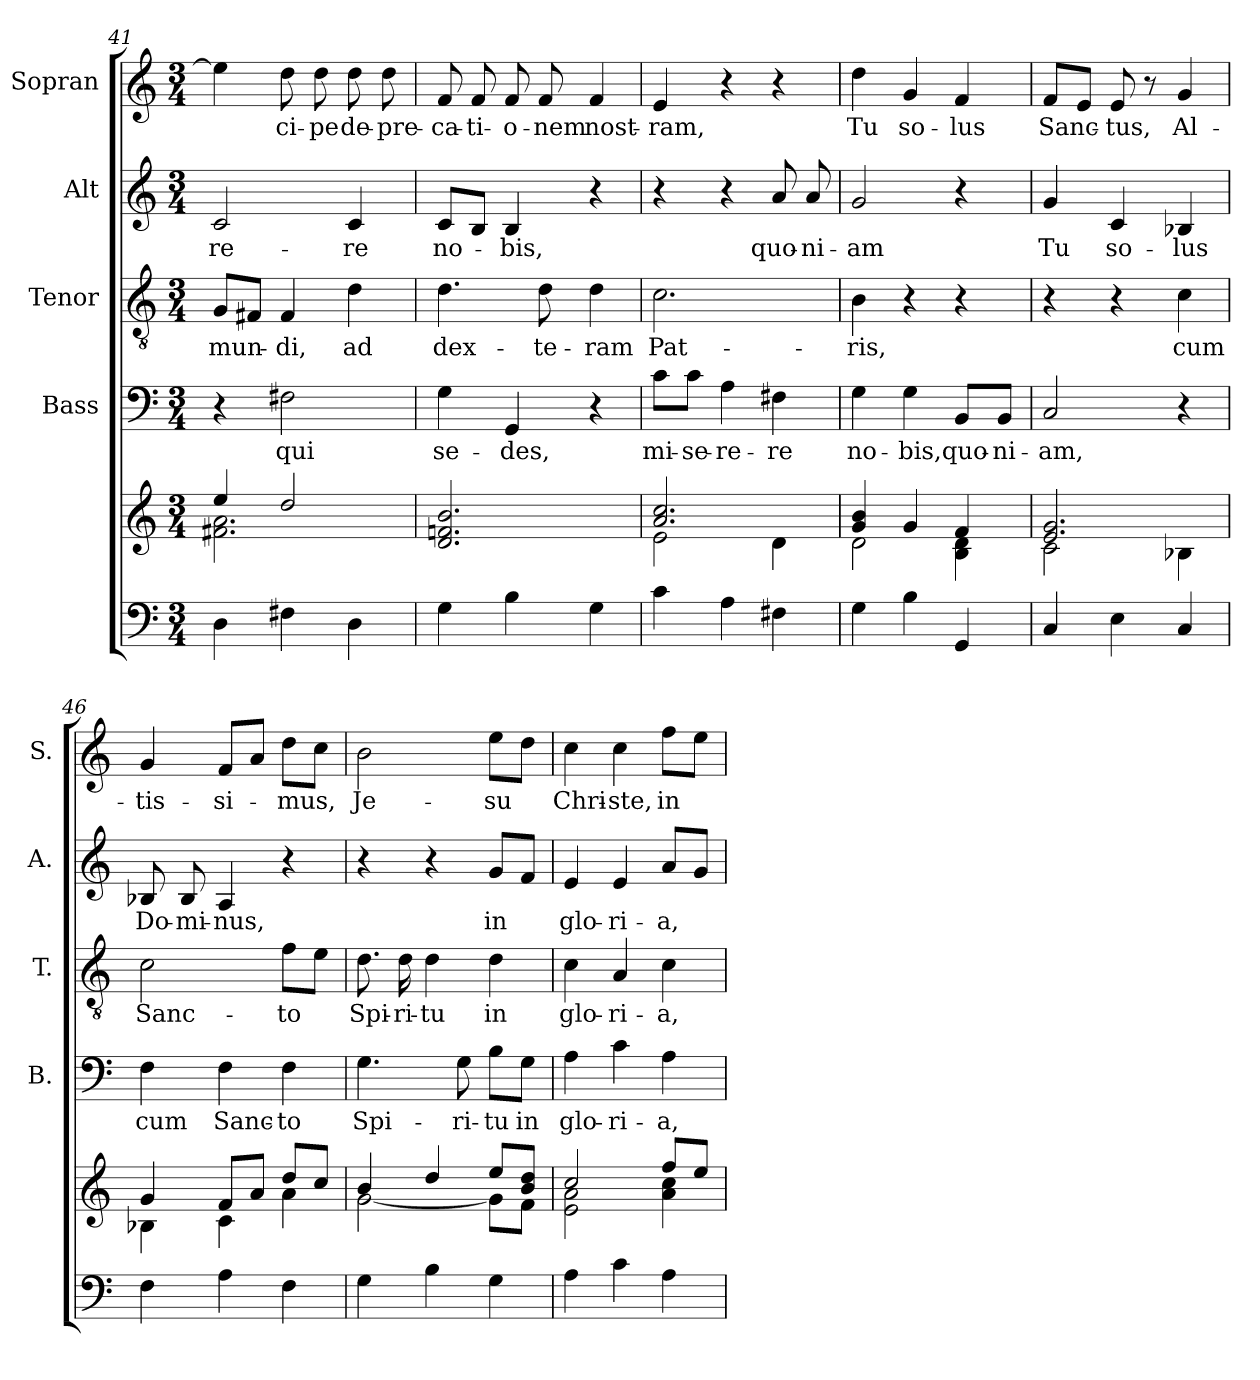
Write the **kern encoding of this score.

**kern	**kern	**kern	**text	**kern	**text	**kern	**text	**kern	**text
*part5	*part5	*part4	*part4	*part3	*part3	*part2	*part2	*part1	*part1
*staff6	*staff5	*staff4	*staff4	*staff3	*staff3	*staff2	*staff2	*staff1	*staff1
*	*	*I"Bass	*	*I"Tenor	*	*I"Alt	*	*I"Sopran	*
*	*	*I'B.	*	*I'T.	*	*I'A.	*	*I'S.	*
*clefF4	*clefG2	*clefF4	*	*clefGv2	*	*clefG2	*	*clefG2	*
*k[]	*k[]	*k[]	*	*k[]	*	*k[]	*	*k[]	*
*C:	*C:	*C:	*	*C:	*	*C:	*	*C:	*
*M3/4	*M3/4	*M3/4	*	*M3/4	*	*M3/4	*	*M3/4	*
=41	=41	=41	=41	=41	=41	=41	=41	=41	=41
*	*^	*	*	*	*	*	*	*	*
!	!	!	!	!	!	!LO:LY:b	!	!LO:LY:b	!	!
4D\	4ee/	2.f#X\ 2.a\	4r	.	8G/L	mun-	2c/	-re-	4ee\]	.
.	.	.	.	.	8F#X/J	.	.	.	.	.
!	!	!	!	!LO:LY:b	!	!LO:LY:b	!	!	!	!LO:LY:b
4F#X\	2dd/	.	2F#X\	qui	4F#/	-di,	.	.	8dd\	-ci-
!	!	!	!	!	!	!	!	!	!	!LO:LY:b
.	.	.	.	.	.	.	.	.	8dd\	-pe
!	!	!	!	!	!	!LO:LY:b	!	!LO:LY:b	!	!LO:LY:b
4D\	.	.	.	.	4d\	ad	4c/	-re	8dd\	de-
!	!	!	!	!	!	!	!	!	!	!LO:LY:b
.	.	.	.	.	.	.	.	.	8dd\	-pre-
*	*v	*v	*	*	*	*	*	*	*	*
!!LO:LB:g=z
=42	=42	=42	=42	=42	=42	=42	=42	=42	=42
!	!	!	!LO:LY:b	!	!LO:LY:b	!	!LO:LY:b	!	!LO:LY:b
4G\	2.d/ 2.fn/ 2.b/	4G\	se-	4.d\	dex-	8c/L	no-	8f/	-ca-
!	!	!	!	!	!	!	!	!	!LO:LY:b
.	.	.	.	.	.	8B/J	.	8f/	-ti-
!	!	!	!LO:LY:b	!	!	!	!LO:LY:b	!	!LO:LY:b
4B\	.	4GG/	-des,	.	.	4B/	-bis,	8f/	-o-
!	!	!	!	!	!LO:LY:b	!	!	!	!LO:LY:b
.	.	.	.	8d\	-te-	.	.	8f/	-nem
!	!	!	!	!	!LO:LY:b	!	!	!	!LO:LY:b
4G\	.	4r	.	4d\	-ram	4r	.	4f/	nost-
=43	=43	=43	=43	=43	=43	=43	=43	=43	=43
*	*^	*	*	*	*	*	*	*	*
!	!	!	!	!LO:LY:b	!	!LO:LY:b	!	!	!	!LO:LY:b
4c\	2.a/ 2.cc/	2e\	8c\L	mi-	2.c\	Pat-	4r	.	4e/	-ram,
!	!	!	!	!LO:LY:b	!	!	!	!	!	!
.	.	.	8c\J	-se-	.	.	.	.	.	.
!	!	!	!	!LO:LY:b	!	!	!	!	!	!
4A\	.	.	4A\	-re-	.	.	4r	.	4r	.
!	!	!	!	!LO:LY:b	!	!	!	!LO:LY:b	!	!
4F#X\	.	4d\	4F#X\	-re	.	.	8a/	quo-	4r	.
!	!	!	!	!	!	!	!	!LO:LY:b	!	!
.	.	.	.	.	.	.	8a/	-ni-	.	.
=44	=44	=44	=44	=44	=44	=44	=44	=44	=44	=44
!	!	!	!	!LO:LY:b	!	!LO:LY:b	!	!LO:LY:b	!	!LO:LY:b
4G\	4g/ 4b/	2d\	4G\	no-	4B\	-ris,	2g/	-am	4dd\	Tu
!	!	!	!	!LO:LY:b	!	!	!	!	!	!LO:LY:b
4B\	4g/	.	4G\	-bis,	4r	.	.	.	4g/	so-
!	!	!	!	!LO:LY:b	!	!	!	!	!	!LO:LY:b
4GG/	4f/	4B\ 4d\	8BB/L	quo-	4r	.	4r	.	4f/	-lus
!	!	!	!	!LO:LY:b	!	!	!	!	!	!
.	.	.	8BB/J	-ni-	.	.	.	.	.	.
=45	=45	=45	=45	=45	=45	=45	=45	=45	=45	=45
!	!	!	!	!LO:LY:b	!	!	!	!LO:LY:b	!	!LO:LY:b
4C/	2.e/ 2.g/	2c\	2C/	-am,	4r	.	4g/	Tu	8f/L	Sanc-
.	.	.	.	.	.	.	.	.	8e/J	.
!	!	!	!	!	!	!	!	!LO:LY:b	!	!LO:LY:b
4E\	.	.	.	.	4r	.	4c/	so-	8e/	-tus,
.	.	.	.	.	.	.	.	.	8r	.
!	!	!	!	!	!	!LO:LY:b	!	!LO:LY:b	!	!LO:LY:b
4C/	.	4B-X\	4r	.	4c\	cum	4B-X/	-lus	4g/	Al-
=46	=46	=46	=46	=46	=46	=46	=46	=46	=46	=46
!	!	!	!	!LO:LY:b	!	!LO:LY:b	!	!LO:LY:b	!	!LO:LY:b
4F\	4g/	4B-X\	4F\	cum	2c\	Sanc-	8B-X/	Do-	4g/	-tis-
!	!	!	!	!	!	!	!	!LO:LY:b	!	!
.	.	.	.	.	.	.	8B-/	-mi-	.	.
!	!	!	!	!LO:LY:b	!	!	!	!LO:LY:b	!	!LO:LY:b
4A\	8f/L	4c\	4F\	Sanc-	.	.	4A/	-nus,	8f/L	-si-
.	8a/J	.	.	.	.	.	.	.	8a/J	.
!	!	!	!	!LO:LY:b	!	!LO:LY:b	!	!	!	!LO:LY:b
4F\	8dd/L	4a\	4F\	-to	8f\L	-to	4r	.	8dd\L	-mus,
.	8cc/J	.	.	.	8e\J	.	.	.	8cc\J	.
=47	=47	=47	=47	=47	=47	=47	=47	=47	=47	=47
!	!	!	!	!LO:LY:b	!	!LO:LY:b	!	!	!	!LO:LY:b
4G\	4b/	[<2g\	4.G\	Spi-	8.d\	Spi-	4r	.	2b\	Je-
!	!	!	!	!	!	!LO:LY:b	!	!	!	!
.	.	.	.	.	16d\	-ri-	.	.	.	.
!	!	!	!	!	!	!LO:LY:b	!	!	!	!
4B\	4dd/	.	.	.	4d\	-tu	4r	.	.	.
!	!	!	!	!LO:LY:b	!	!	!	!	!	!
.	.	.	8G\	-ri-	.	.	.	.	.	.
!	!	!	!	!LO:LY:b	!	!LO:LY:b	!	!LO:LY:b	!	!LO:LY:b
4G\	8ee/L	8g\L]	8B\L	-tu	4d\	in	8g/L	in	8ee\L	-su
!	!	!	!	!LO:LY:b	!	!	!	!	!	!
.	8b/ 8dd/J	8f\J	8G\J	in	.	.	8f/J	.	8dd\J	.
!!LO:PB:g=z
=48	=48	=48	=48	=48	=48	=48	=48	=48	=48	=48
!	!	!	!	!LO:LY:b	!	!LO:LY:b	!	!LO:LY:b	!	!LO:LY:b
4A\	2cc/	2e\ 2a\	4A\	glo-	4c\	glo-	4e/	glo-	4cc\	Chri-
!	!	!	!	!LO:LY:b	!	!LO:LY:b	!	!LO:LY:b	!	!LO:LY:b
4c\	.	.	4c\	-ri-	4A/	-ri-	4e/	-ri-	4cc\	-ste,
!	!	!	!	!LO:LY:b	!	!LO:LY:b	!	!LO:LY:b	!	!LO:LY:b
4A\	8ff/L	4a\ 4cc\	4A\	-a,	4c\	-a,	8a/L	-a,	8ff\L	in
.	8ee/J	.	.	.	.	.	8g/J	.	8ee\J	.
*	*v	*v	*	*	*	*	*	*	*	*
=	=	=	=	=	=	=	=	=	=
*-	*-	*-	*-	*-	*-	*-	*-	*-	*-
